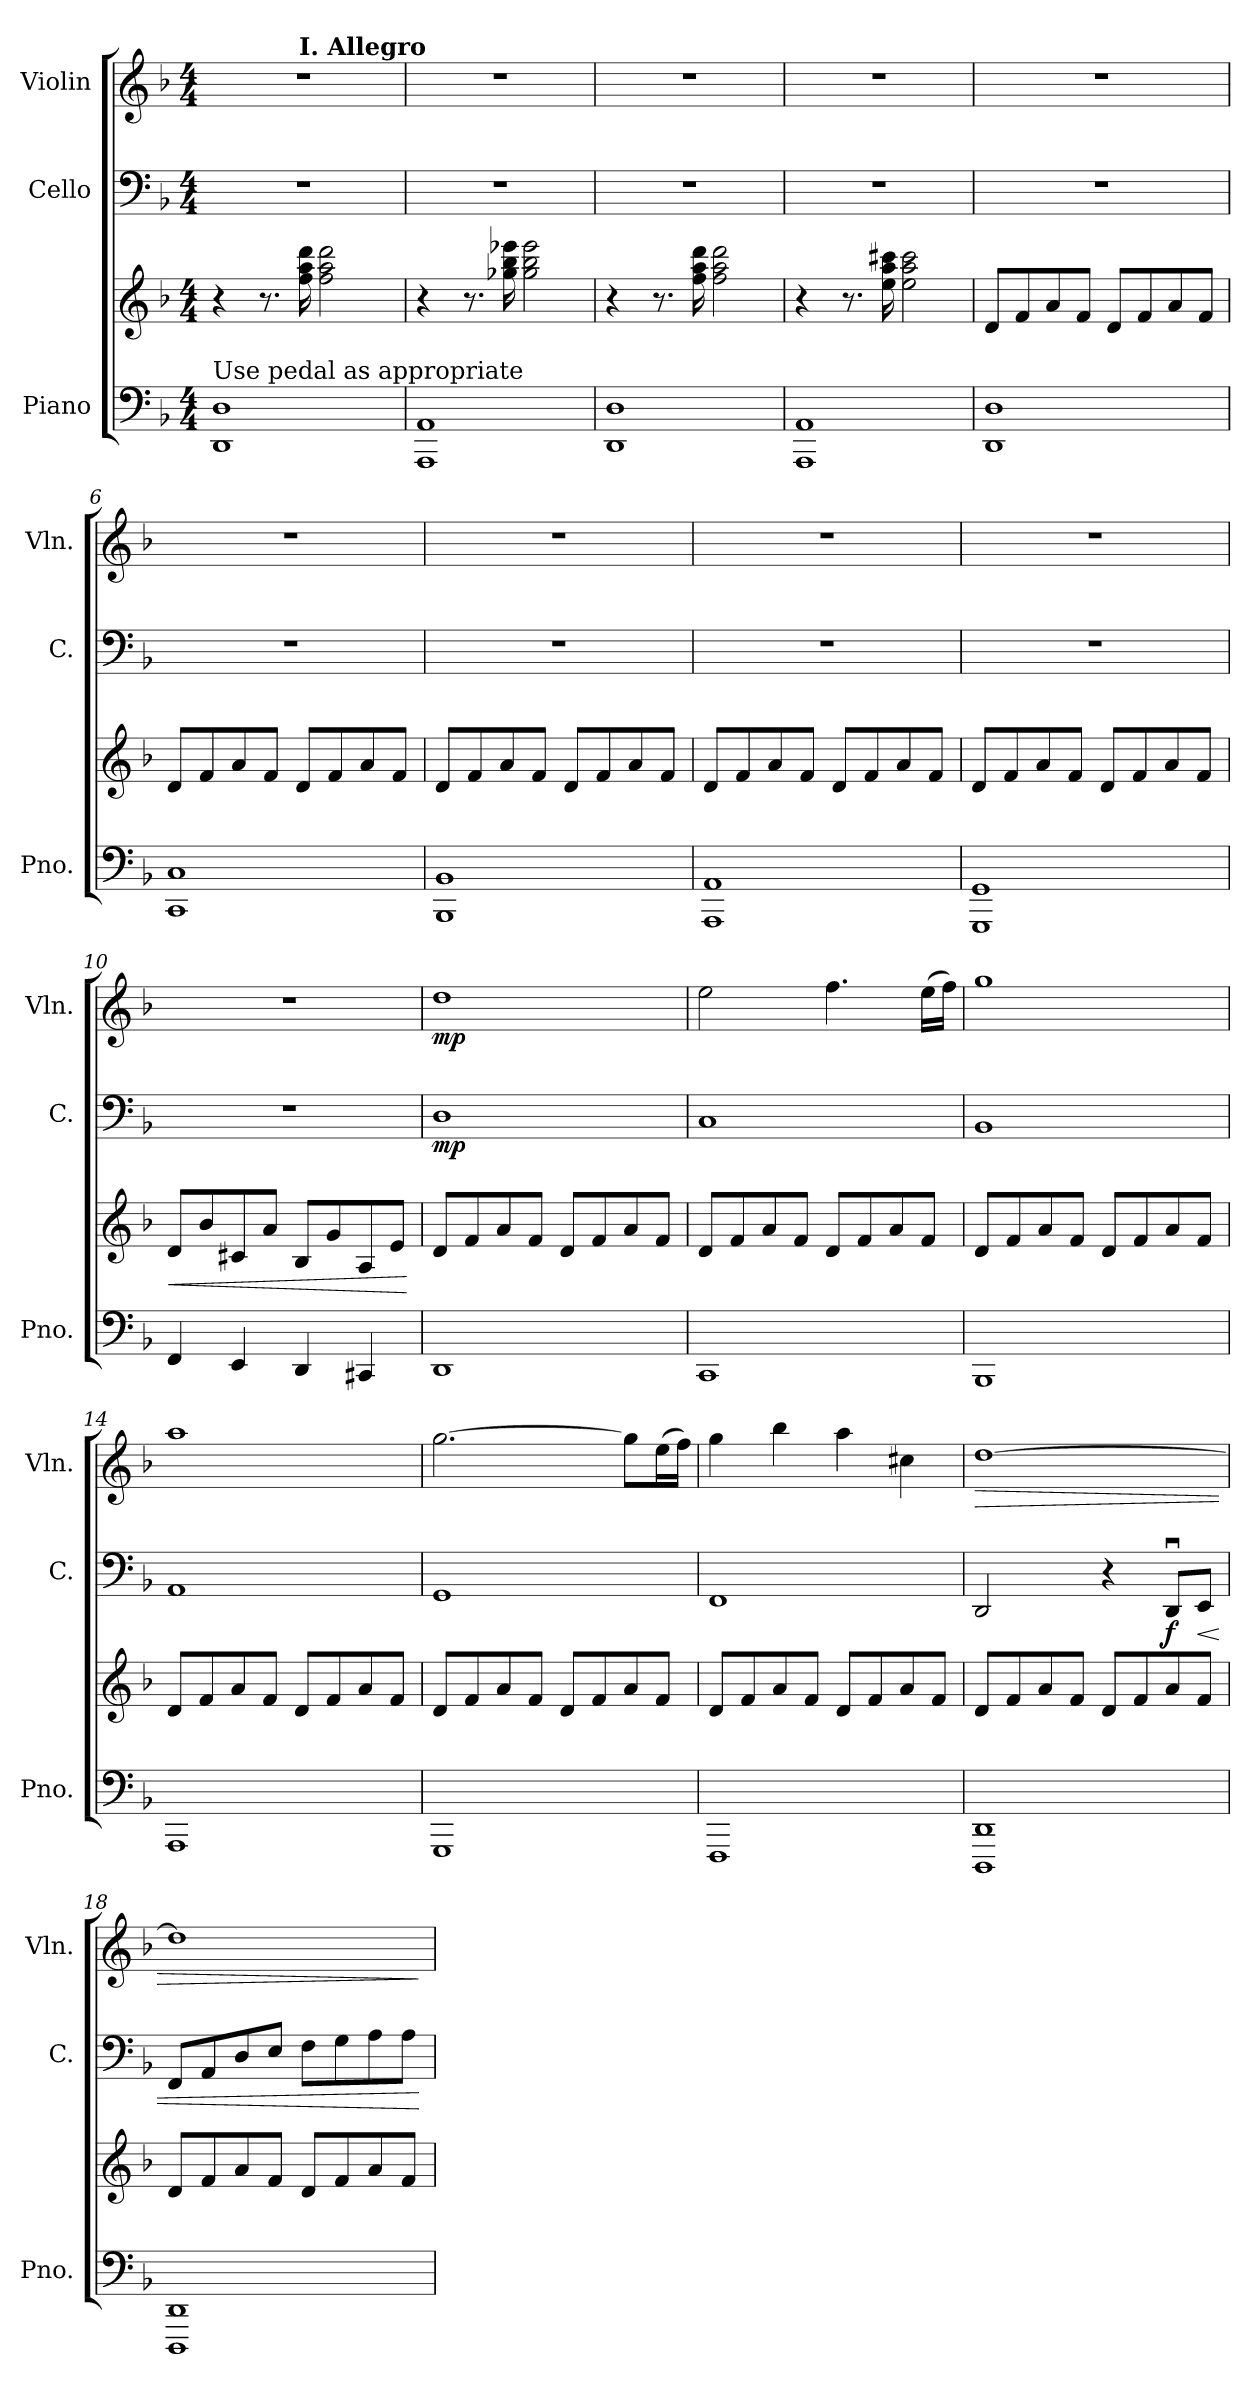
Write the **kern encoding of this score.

**kern	**kern	**dynam	**kern	**dynam	**kern	**dynam
*part3	*part3	*part3	*part2	*part2	*part1	*part1
*staff4	*staff3	*staff3/4	*staff2	*staff2	*staff1	*staff1
*I"Piano	*	*	*I"Cello	*	*I"Violin	*
*I'Pno.	*	*	*I'C.	*	*I'Vln.	*
*clefF4	*clefG2	*	*clefF4	*	*clefG2	*
*k[b-]	*k[b-]	*	*k[b-]	*	*k[b-]	*
*M4/4	*M4/4	*	*M4/4	*	*M4/4	*
*MM126	*MM126	*	*MM126	*	*MM126	*
=1	=1	=1	=1	=1	=1	=1
!LO:TX:a:t=Use pedal as appropriate	!	!	!	!	!	!
*	*	*	*	*	*^	*
1DD 1D	4r	.	1r	.	1r	4..ryy	.
.	8.r	.	.	.	.	.	.
!	!	!	!	!	!	!LO:TX:a:B:t=I. Allegro	!
.	16ff\ 16aa\ 16ddd\	.	.	.	.	2ryy	.
.	2ff\ 2aa\ 2ddd\	.	.	.	.	.	.
.	.	.	.	.	.	16ryy	.
*	*	*	*	*	*v	*v	*
=2	=2	=2	=2	=2	=2	=2
1AAA 1AA	4r	.	1r	.	1r	.
.	8.r	.	.	.	.	.
.	16gg-X\ 16bb-\ 16eee-X\	.	.	.	.	.
.	2gg-\ 2bb-\ 2eee-\	.	.	.	.	.
=3	=3	=3	=3	=3	=3	=3
1DD 1D	4r	.	1r	.	1r	.
.	8.r	.	.	.	.	.
.	16ff\ 16aa\ 16ddd\	.	.	.	.	.
.	2ff\ 2aa\ 2ddd\	.	.	.	.	.
=4	=4	=4	=4	=4	=4	=4
1AAA 1AA	4r	.	1r	.	1r	.
.	8.r	.	.	.	.	.
.	16ee\ 16aa\ 16ccc#X\	.	.	.	.	.
.	2ee\ 2aa\ 2ccc#\	.	.	.	.	.
=5	=5	=5	=5	=5	=5	=5
1DD 1D	8d/L	.	1r	.	1r	.
.	8f/	.	.	.	.	.
.	8a/	.	.	.	.	.
.	8f/J	.	.	.	.	.
.	8d/L	.	.	.	.	.
.	8f/	.	.	.	.	.
.	8a/	.	.	.	.	.
.	8f/J	.	.	.	.	.
=6	=6	=6	=6	=6	=6	=6
1CC 1C	8d/L	.	1r	.	1r	.
.	8f/	.	.	.	.	.
.	8a/	.	.	.	.	.
.	8f/J	.	.	.	.	.
.	8d/L	.	.	.	.	.
.	8f/	.	.	.	.	.
.	8a/	.	.	.	.	.
.	8f/J	.	.	.	.	.
=7	=7	=7	=7	=7	=7	=7
1BBB- 1BB-	8d/L	.	1r	.	1r	.
.	8f/	.	.	.	.	.
.	8a/	.	.	.	.	.
.	8f/J	.	.	.	.	.
.	8d/L	.	.	.	.	.
.	8f/	.	.	.	.	.
.	8a/	.	.	.	.	.
.	8f/J	.	.	.	.	.
!!LO:LB:g=z
=8	=8	=8	=8	=8	=8	=8
1AAA 1AA	8d/L	.	1r	.	1r	.
.	8f/	.	.	.	.	.
.	8a/	.	.	.	.	.
.	8f/J	.	.	.	.	.
.	8d/L	.	.	.	.	.
.	8f/	.	.	.	.	.
.	8a/	.	.	.	.	.
.	8f/J	.	.	.	.	.
!!LO:LB:g=z
=9	=9	=9	=9	=9	=9	=9
1GGG 1GG	8d/L	.	1r	.	1r	.
.	8f/	.	.	.	.	.
.	8a/	.	.	.	.	.
.	8f/J	.	.	.	.	.
.	8d/L	.	.	.	.	.
.	8f/	.	.	.	.	.
.	8a/	.	.	.	.	.
.	8f/J	.	.	.	.	.
=10	=10	=10	=10	=10	=10	=10
!	!	!LO:HP:b	!	!	!	!
4FF/	8d/L	<	1r	.	1r	.
.	8b-/	.	.	.	.	.
4EE/	8c#X/	.	.	.	.	.
.	8a/J	.	.	.	.	.
4DD/	8B-/L	.	.	.	.	.
.	8g/	.	.	.	.	.
4CC#X/	8A/	.	.	.	.	.
.	8e/J	.	.	.	.	.
.	.	[	.	.	.	.
=11	=11	=11	=11	=11	=11	=11
!	!	!LO:DY:b=2	!	!	!	!
!	!	!LO:DY:n=1:b	!	!LO:DY:b	!	!LO:DY:b
1DD	8d/L	mp p	1D	mp	1dd	mp
.	8f/	.	.	.	.	.
.	8a/	.	.	.	.	.
.	8f/J	.	.	.	.	.
.	8d/L	.	.	.	.	.
.	8f/	.	.	.	.	.
.	8a/	.	.	.	.	.
.	8f/J	.	.	.	.	.
=12	=12	=12	=12	=12	=12	=12
1CC	8d/L	.	1C	.	2ee\	.
.	8f/	.	.	.	.	.
.	8a/	.	.	.	.	.
.	8f/J	.	.	.	.	.
.	8d/L	.	.	.	4.ff\	.
.	8f/	.	.	.	.	.
.	8a/	.	.	.	.	.
.	8f/J	.	.	.	(>16ee\LL	.
.	.	.	.	.	16ff\JJ)	.
=13	=13	=13	=13	=13	=13	=13
1BBB-	8d/L	.	1BB-	.	1gg	.
.	8f/	.	.	.	.	.
.	8a/	.	.	.	.	.
.	8f/J	.	.	.	.	.
.	8d/L	.	.	.	.	.
.	8f/	.	.	.	.	.
.	8a/	.	.	.	.	.
.	8f/J	.	.	.	.	.
=14	=14	=14	=14	=14	=14	=14
1AAA	8d/L	.	1AA	.	1aa	.
.	8f/	.	.	.	.	.
.	8a/	.	.	.	.	.
.	8f/J	.	.	.	.	.
.	8d/L	.	.	.	.	.
.	8f/	.	.	.	.	.
.	8a/	.	.	.	.	.
.	8f/J	.	.	.	.	.
!!LO:LB:g=z
=15	=15	=15	=15	=15	=15	=15
1GGG	8d/L	.	1GG	.	[2.gg\	.
.	8f/	.	.	.	.	.
.	8a/	.	.	.	.	.
.	8f/J	.	.	.	.	.
.	8d/L	.	.	.	.	.
.	8f/	.	.	.	.	.
.	8a/	.	.	.	8gg\L]	.
.	8f/J	.	.	.	(>16ee\L	.
.	.	.	.	.	16ff\JJ)	.
!!LO:PB:g=z
=16	=16	=16	=16	=16	=16	=16
1FFF	8d/L	.	1FF	.	4gg\	.
.	8f/	.	.	.	.	.
.	8a/	.	.	.	4bb-\	.
.	8f/J	.	.	.	.	.
.	8d/L	.	.	.	4aa\	.
.	8f/	.	.	.	.	.
.	8a/	.	.	.	4cc#X\	.
.	8f/J	.	.	.	.	.
=17	=17	=17	=17	=17	=17	=17
!	!	!	!	!	!	!LO:HP:b
1DDD 1DD	8d/L	.	2DD/	.	[1dd	>
.	8f/	.	.	.	.	.
.	8a/	.	.	.	.	.
.	8f/J	.	.	.	.	.
.	8d/L	.	4r	.	.	.
.	8f/	.	.	.	.	.
!	!	!	!	!LO:DY:b	!	!
.	8a/	.	8DDu/L	f	.	.
!	!	!	!	!LO:HP:b	!	!
.	8f/J	.	8EE/J	<	.	.
=18	=18	=18	=18	=18	=18	=18
1DDD 1DD	8d/L	.	8FF/L	.	1dd]	.
.	8f/	.	8AA/	.	.	.
.	8a/	.	8D/	.	.	.
.	8f/J	.	8E/J	.	.	.
.	8d/L	.	8F\L	.	.	.
.	8f/	.	8G\	.	.	.
.	8a/	.	8A\	.	.	.
.	8f/J	.	8A\J	.	.	.
.	.	.	.	[	.	]
=	=	=	=	=	=	=
*-	*-	*-	*-	*-	*-	*-
